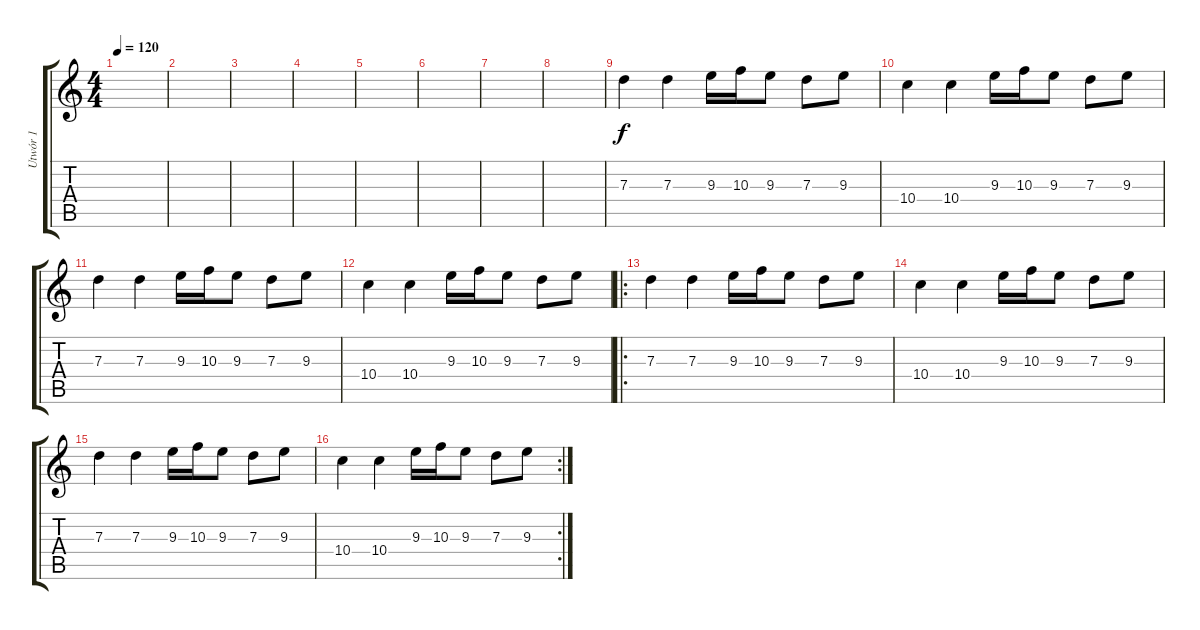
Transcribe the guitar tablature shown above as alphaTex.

\track ("Utwór 1" "Utwór 1") {instrument overdrivenguitar}
\staff {score tabs}
\tuning (E4 B3 G3 D3 A2 E2) {hide}
\ts (4 4)
\tempo 120
\clef g2
\ks c
|
|
|
|
|
|
|
|
7.3.4 7.3.4 9.3.16 10.3.16 9.3.8 7.3.8 9.3.8 |
10.4.4 10.4.4 9.3.16 10.3.16 9.3.8 7.3.8 9.3.8 |
7.3.4 7.3.4 9.3.16 10.3.16 9.3.8 7.3.8 9.3.8 |
10.4.4 10.4.4 9.3.16 10.3.16 9.3.8 7.3.8 9.3.8 |
\ro
7.3.4 7.3.4 9.3.16 10.3.16 9.3.8 7.3.8 9.3.8 |
10.4.4 10.4.4 9.3.16 10.3.16 9.3.8 7.3.8 9.3.8 |
7.3.4 7.3.4 9.3.16 10.3.16 9.3.8 7.3.8 9.3.8 |
\rc 2
10.4.4 10.4.4 9.3.16 10.3.16 9.3.8 7.3.8 9.3.8
